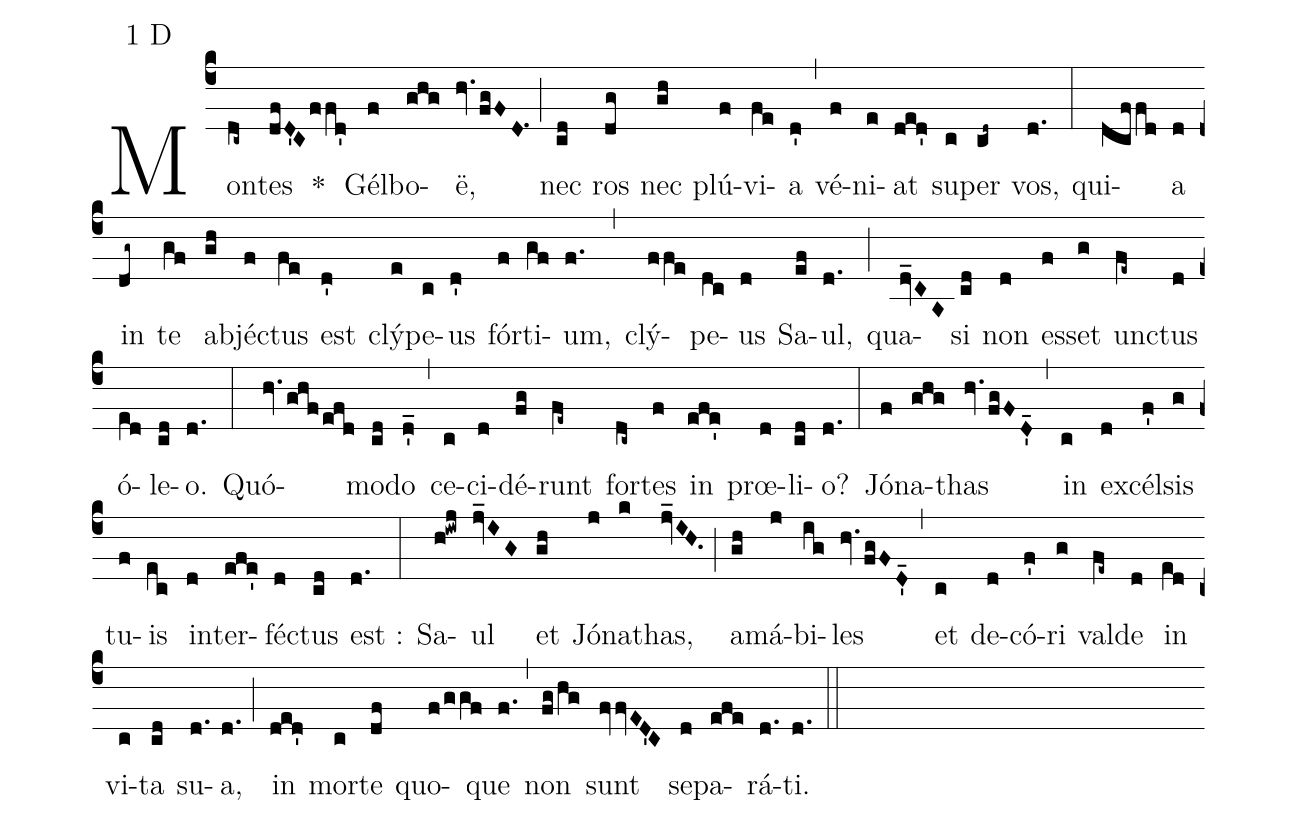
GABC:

mode:1 D;
%%
(c4) Mon(dc~)tes(dfD'Cffd') *() Gél(f)bo(ghg)ë,(hv.fgFD.1) (;) nec(cd) ros(dg) nec(gh) plú(f)vi(fe)a(d') (,) vé(f)ni(e)at(ded') su(c)per(cd~) vos,(d.) (:) qui(dcffd)a(d) in(dg~) te(gf) ab(gh)jé(f)ctus(fe) est(d') clý(e)pe(c)us(d') fór(f)ti(gf)um,(f.) (,) clý(ffe)pe(dc)us(d) Sa(ef)ul,(d.) (;) qua(dv_CA)si(cd) non(d) es(f)set(g) un(fe~)ctus(d) ó(e[ll:1]d)le(cd)o.(d.) (:) Quó(hv.ghfefd)mo(cd)do(d'_) (,) ce(c)ci(d)dé(fg)runt(fe~) for(dc~)tes(f) in(efe') prœ(d)li(cd)o?(d.) (:) Jó(f)na(ghg)thas(hv.fgFD'_14) (,) in(c) ex(d)cél(f')sis(g) tu(f)is(ec) in(d)ter(efe')fé(d)ctus(cd) est :(d.) (:) Sa(h!iwj)ul(jv_IG) et(gh) Jó(j)na(k)thas,(jv_IH.) (;) a(gh)má(j)bi(ig)les(hv.fgFD'_14) (,) et(c) de(d)có(f')ri(g) val(fe~)de(d) in(e[ll:1]d) vi(c)ta(cd) su(d.)a,(d.) (;) in(ded') mor(c)te(df) quo(f/ggf)que(f.) (,) non(fg/hg) sunt(fvvED'C) se(d)pa(efe)rá(d.)ti.(d.) (::)
